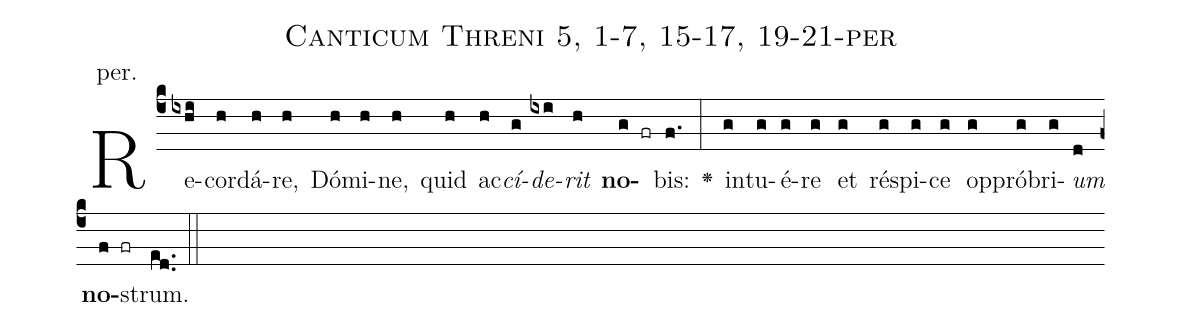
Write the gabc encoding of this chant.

name: Canticum Threni 5, 1-7, 15-17, 19-21-per;
annotation: per.;
%%
(c4)Re(ixhi)cor(h)dá(h)re,(h) Dó(h)mi(h)ne,(h) quid(h) ac(h)<i>cí</i>(g)<i>de</i>(ixi)<i>rit</i>(h) <b>no</b>(g fr)bis:(f.) <v>\greheightstar</v>(:) in(g)tu(g)é(g)re(g) et(g) ré(g)spi(g)ce(g) op(g)pró(g)bri(g)<i>um</i>(d) <b>no</b>(f fr)strum.(ed..) (::)


%E(g) u(g) o(g) u(d) a(f) e.(ed..) (::)
